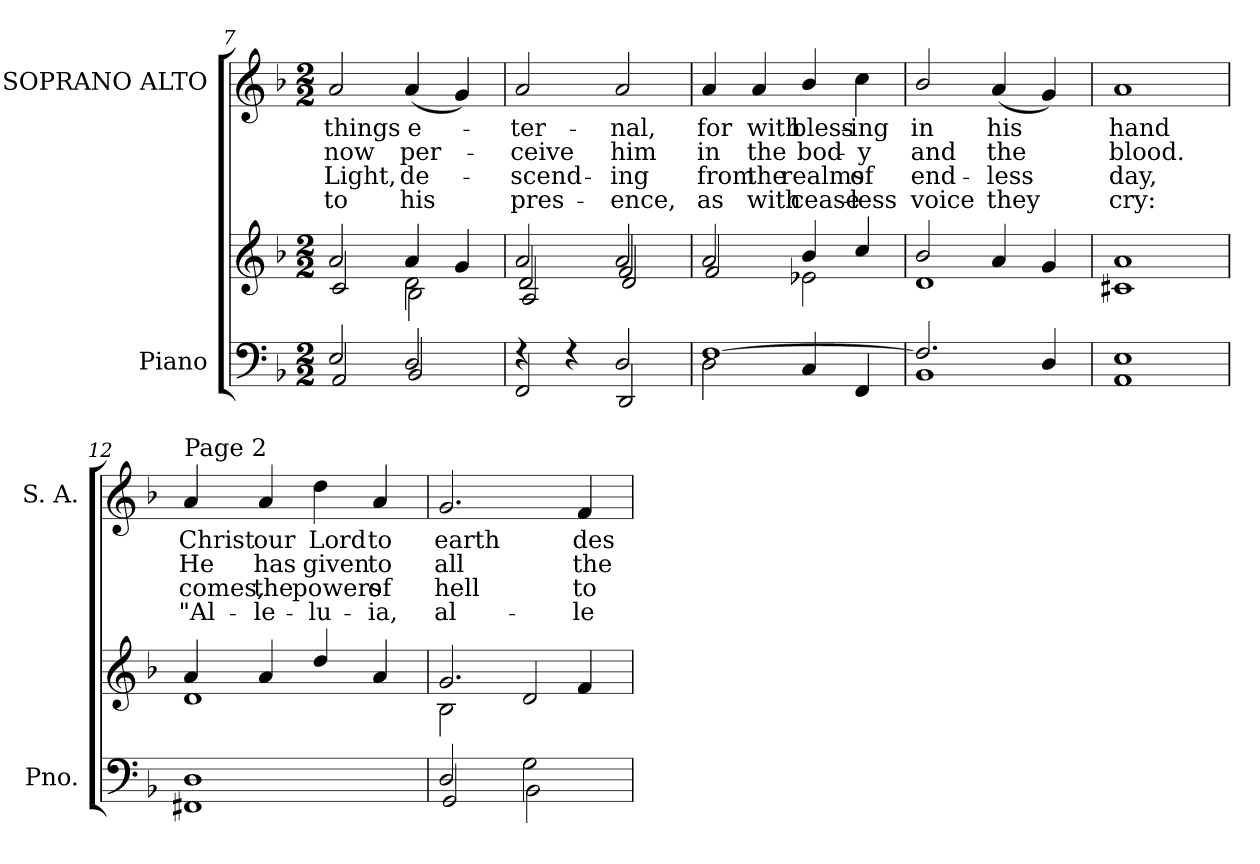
**kern	**kern	**kern	**text	**text	**text	**text
*part2	*part2	*part1	*part1	*part1	*part1	*part1
*staff3	*staff2	*staff1	*staff1	*staff1	*staff1	*staff1
*I"Piano	*	*I"SOPRANO ALTO	*	*	*	*
*I'Pno.	*	*I'S. A.	*	*	*	*
*clefF4	*clefG2	*clefG2	*	*	*	*
*k[b-]	*k[b-]	*k[b-]	*	*	*	*
*F:	*F:	*F:	*	*	*	*
*M2/2	*M2/2	*M2/2	*	*	*	*
=7	=7	=7	=7	=7	=7	=7
*^	*^	*	*	*	*	*
*	*	*	*^	*	*	*	*	*
!	!	!	!	!	!	!LO:LY:b:color=#000000	!LO:LY:b:color=#000000	!LO:LY:b:color=#000000	!LO:LY:b:color=#000000
2Ei/	2AAi/	2ai/	2ci/	2ryy	2ai/	things	now	Light,	to
!	!	!	!	!	!	!LO:LY:b:color=#000000	!LO:LY:b:color=#000000	!LO:LY:b:color=#000000	!LO:LY:b:color=#000000
2Di/	2BB-i/	4ai/	2di\	2B-i\	(4ai/	e-	per-	de-	his
.	.	4gi/	.	.	4gi/)	.	.	.	.
!!LO:LB:g=z
=8	=8	=8	=8	=8	=8	=8	=8	=8	=8
!	!	!	!	!	!	!LO:LY:b:color=#000000	!LO:LY:b:color=#000000	!LO:LY:b:color=#000000	!LO:LY:b:color=#000000
4r	2FFi/	2ai/	2di/	2Ai/	2ai/	ter-	-ceive	-scend-	pres-
4r	.	.	.	.	.	.	.	.	.
!	!	!	!	!	!	!LO:LY:b:color=#000000	!LO:LY:b:color=#000000	!LO:LY:b:color=#000000	!LO:LY:b:color=#000000
2Di/	2DDi/	2ai/	2fi/	2di/	2ai/	-nal,	him	-ing	-ence,
*	*	*	*v	*v	*	*	*	*	*
=9	=9	=9	=9	=9	=9	=9	=9	=9
*	*	*	*^	*	*	*	*	*
!	!	!	!	!	!	!LO:LY:b:color=#000000	!LO:LY:b:color=#000000	!LO:LY:b:color=#000000	!LO:LY:b:color=#000000
*	*	*	*v	*v	*	*	*	*	*
[1Fi	2Di\	2ai/	2fi/	4ai/	for	in	from	as
!	!	!	!	!	!LO:LY:b:color=#000000	!LO:LY:b:color=#000000	!LO:LY:b:color=#000000	!LO:LY:b:color=#000000
.	.	.	.	4ai/	with	the	the	with
!	!	!	!	!	!LO:LY:b:color=#000000	!LO:LY:b:color=#000000	!LO:LY:b:color=#000000	!LO:LY:b:color=#000000
.	4Ci/	4b-i/	2e-Xi\	4b-i/	bless-	bod-	realms	cease-
!	!	!	!	!	!LO:LY:b:color=#000000	!LO:LY:b:color=#000000	!LO:LY:b:color=#000000	!LO:LY:b:color=#000000
.	4FFi/	4cci/	.	4cci\	-ing	-y	of	-less
=10	=10	=10	=10	=10	=10	=10	=10	=10
!	!	!	!	!	!LO:LY:b:color=#000000	!LO:LY:b:color=#000000	!LO:LY:b:color=#000000	!LO:LY:b:color=#000000
2.Fi/]	1BB-i	2b-i/	1di	2b-i/	in	and	end-	voice
!	!	!	!	!	!LO:LY:b:color=#000000	!LO:LY:b:color=#000000	!LO:LY:b:color=#000000	!LO:LY:b:color=#000000
.	.	4ai/	.	(4ai/	his	the	-less	they
4Di/	.	4gi/	.	4gi/)	.	.	.	.
=11	=11	=11	=11	=11	=11	=11	=11	=11
!	!	!	!	!	!LO:LY:b:color=#000000	!LO:LY:b:color=#000000	!LO:LY:b:color=#000000	!LO:LY:b:color=#000000
1Ei	1AAi	1ai	1c#Xi	1ai	hand	blood.	day,	cry:
!!LO:PB:g=z
=12	=12	=12	=12	=12	=12	=12	=12	=12
!	!	!	!	!LO:TX:a:t=Page 2	!	!	!	!
!	!	!	!	!	!LO:LY:b:color=#000000	!LO:LY:b:color=#000000	!LO:LY:b:color=#000000	!LO:LY:b:color=#000000
1Di	1FF#Xi	4ai/	1di	4ai/	Christ	He	comes,	"Al-
!	!	!	!	!	!LO:LY:b:color=#000000	!LO:LY:b:color=#000000	!LO:LY:b:color=#000000	!LO:LY:b:color=#000000
.	.	4ai/	.	4ai/	our	has	the	-le-
!	!	!	!	!	!LO:LY:b:color=#000000	!LO:LY:b:color=#000000	!LO:LY:b:color=#000000	!LO:LY:b:color=#000000
.	.	4ddi/	.	4ddi\	Lord	given	powers	-lu-
!	!	!	!	!	!LO:LY:b:color=#000000	!LO:LY:b:color=#000000	!LO:LY:b:color=#000000	!LO:LY:b:color=#000000
.	.	4ai/	.	4ai/	to	to	of	-ia,
=13	=13	=13	=13	=13	=13	=13	=13	=13
!	!	!	!	!	!LO:LY:b:color=#000000	!LO:LY:b:color=#000000	!LO:LY:b:color=#000000	!LO:LY:b:color=#000000
2Di/	2GGi/	2.gi/	2B-i\	2.gi/	earth	all	hell	al-
2Gi\	2BB-i\	.	2di/	.	.	.	.	.
!	!	!	!	!	!LO:LY:b:color=#000000	!LO:LY:b:color=#000000	!LO:LY:b:color=#000000	!LO:LY:b:color=#000000
.	.	4fi/	.	4fi/	des-	the	to	-le-
*v	*v	*	*	*	*	*	*	*
*	*v	*v	*	*	*	*	*
=	=	=	=	=	=	=
*-	*-	*-	*-	*-	*-	*-
